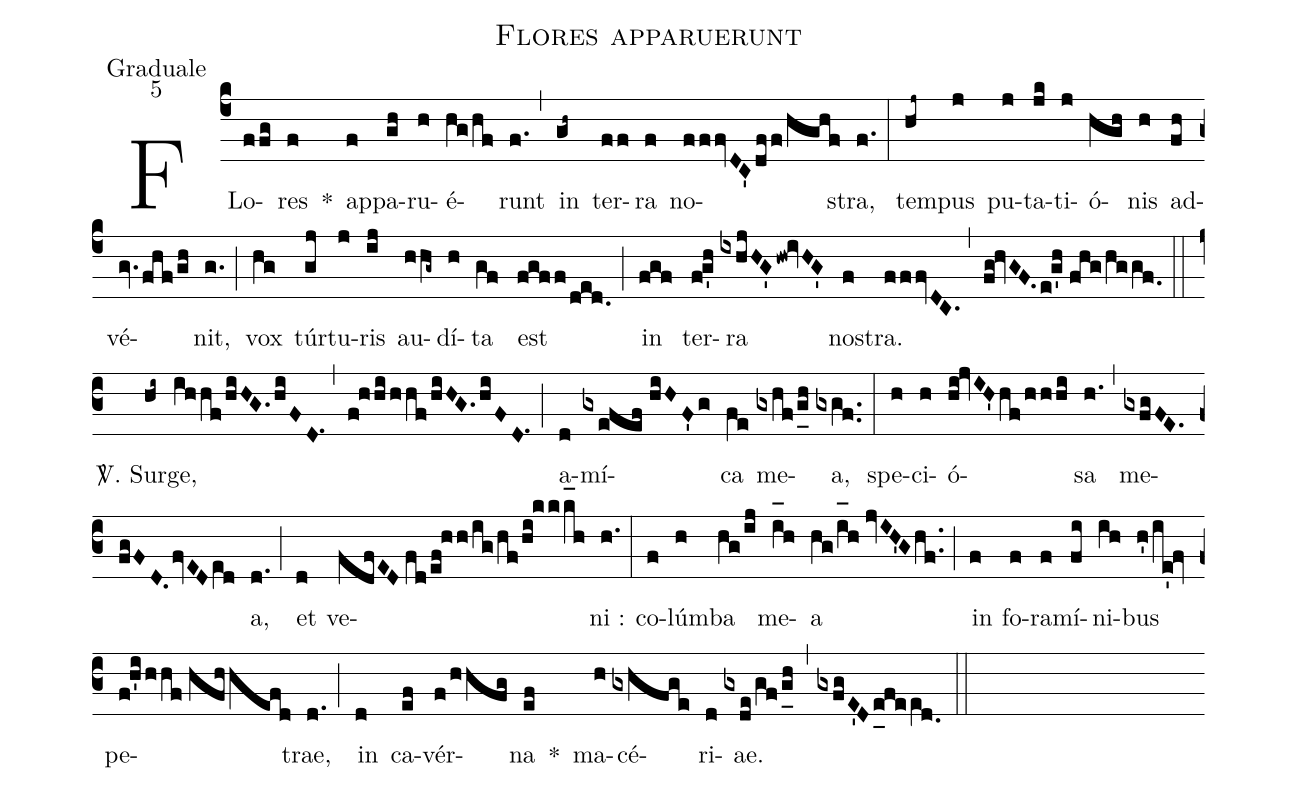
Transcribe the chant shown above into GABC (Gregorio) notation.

name:Flores apparuerunt;
office-part:Graduale;
mode:5;
%%
(c4) FLo(ffg)res(f) *() ap(f)pa(gh)ru(h)é(hg/hf)runt(f.) (,) in(gh~) ter(ff)ra(f) no(fffvDC'dff/hghf)stra,(f.) (:) tem(hj~)pus(j) pu(j)ta(jk)ti(j)ó(hgh)nis(h) ad(fh)vé(gv.fhf/gh)nit,(g.) (;) vox(hg) túr(gj)tu(j)ris(ij) au(hhg~)dí(h)ta(gf) est(fgff/ded.) (;) in(fgf) ter(fg'h)ra(ixhjHG'hw!ivHG') no(f)stra.(fffvDC.) (,) (fg!hvGF.e!g'h//fhg/hggf.0) (z0::c3) <sp>V/</sp>. Sur(hi~)ge,(ihhf/hiHG.hiFD.1) (,) (f!hhi/hhf/hiHG.hiFD.1) (;) a(d)mí(gxefef//hiHF'g)ca(fe) me(gxhf/g_[uh:l]h)a,(gxgf..) (:) spe(h)ci(h)ó(hi!jvIH'hf/hhhi)sa(h.) (,) me(gxfgFE.fgFD.fvEDe[ll:1]d)a,(d.) (;) et(d) ve(fdfED//fd/!ef!hh/!ig/hf/hi!kkk_[hl:1]h)ni :(h.) (:) co(f)lúm(h)ba(hg/ij) me(i_[oh:h]h)a(hg/i_[oh:h]h//jvIH'Ghf..) (;) in(f) fo(f)ra(f)mí(fi)ni(ih)bus(h'/ie'!fv) pe(f!h'i/hhf//hfhhefd)trae,(d.) (;) in(d) ca(ef)vér(f/hhfg)na(ef) *() ma(h)cé(gxhfge)ri(d)ae.(gxde/gf/g_[uh:l]h) (,) (gxfgE'De_[uh:l]fee[ll:1]d.0) (::)
